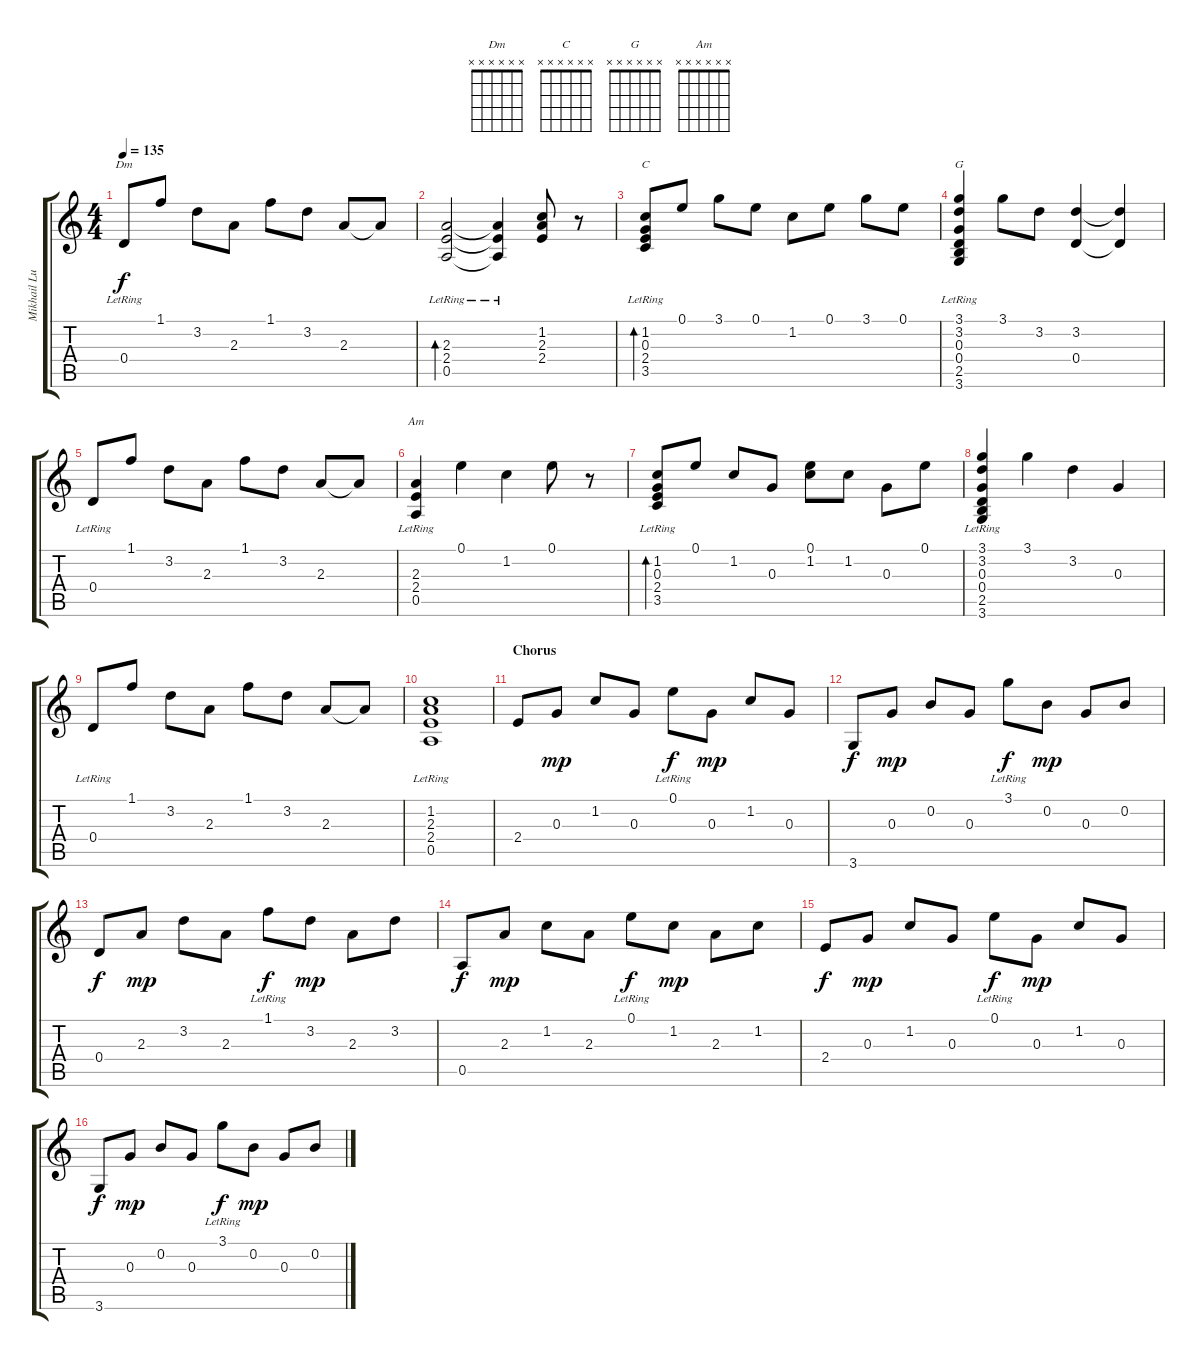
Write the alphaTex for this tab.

\track ("Mikhail Lutsky" "Mikhail Lu") {instrument acousticguitarnylon}
\staff {score tabs}
\tuning (E4 B3 G3 D3 A2 E2) {hide}
\chord ("Dm" x x x x x x)
\chord ("C" x x x x x x)
\chord ("G" x x x x x x)
\chord ("Am" x x x x x x)
\ts (4 4)
\tempo 135
\clef g2
\ks c
0.4{lr}.8{ch "Dm" dy f} 1.1.8 3.2.8 2.3.8 1.1.8 3.2.8 2.3.8 2.3{t}.8 |
(2.3 2.4 0.5{lr}).2{bd 120} (2.3{t} 2.4{t} 0.5{lr t}).4 (1.2 2.3 2.4).8 r.8 |
(1.2 0.3 2.4 3.5{lr}).8{bd 120 ch "C"} 0.1.8 3.1.8 0.1.8 1.2.8 0.1.8 3.1.8 0.1.8 |
(3.1 3.2 0.3 0.4 2.5 3.6{lr}).4{ch "G"} 3.1.8 3.2.8 (3.2 0.4).4 (3.2{t} 0.4{t}).4 |
0.4{lr}.8 1.1.8 3.2.8 2.3.8 1.1.8 3.2.8 2.3.8 2.3{t}.8 |
(2.3 2.4 0.5{lr}).4{ch "Am"} 0.1.4 1.2.4 0.1.8 r.8 |
(1.2 0.3 2.4 3.5{lr}).8{bd 120} 0.1.8 1.2.8 0.3.8 (0.1 1.2).8 1.2.8 0.3.8 0.1.8 |
(3.1 3.2 0.3 0.4 2.5 3.6{lr}).4 3.1.4 3.2.4 0.3.4 |
0.4{lr}.8 1.1.8 3.2.8 2.3.8 1.1.8 3.2.8 2.3.8 2.3{t}.8 |
(1.2 2.3 2.4 0.5{lr}).1 |
\section ("" "Chorus")
2.4.8 0.3.8{dy mp} 1.2.8 0.3.8 0.1{lr}.8{dy f} 0.3.8{dy mp} 1.2.8 0.3.8 |
3.6.8{dy f} 0.3.8{dy mp} 0.2.8 0.3.8 3.1{lr}.8{dy f} 0.2.8{dy mp} 0.3.8 0.2.8 |
0.4.8{dy f} 2.3.8{dy mp} 3.2.8 2.3.8 1.1{lr}.8{dy f} 3.2.8{dy mp} 2.3.8 3.2.8 |
0.5.8{dy f} 2.3.8{dy mp} 1.2.8 2.3.8 0.1{lr}.8{dy f} 1.2.8{dy mp} 2.3.8 1.2.8 |
2.4.8{dy f} 0.3.8{dy mp} 1.2.8 0.3.8 0.1{lr}.8{dy f} 0.3.8{dy mp} 1.2.8 0.3.8 |
3.6.8{dy f} 0.3.8{dy mp} 0.2.8 0.3.8 3.1{lr}.8{dy f} 0.2.8{dy mp} 0.3.8 0.2.8
